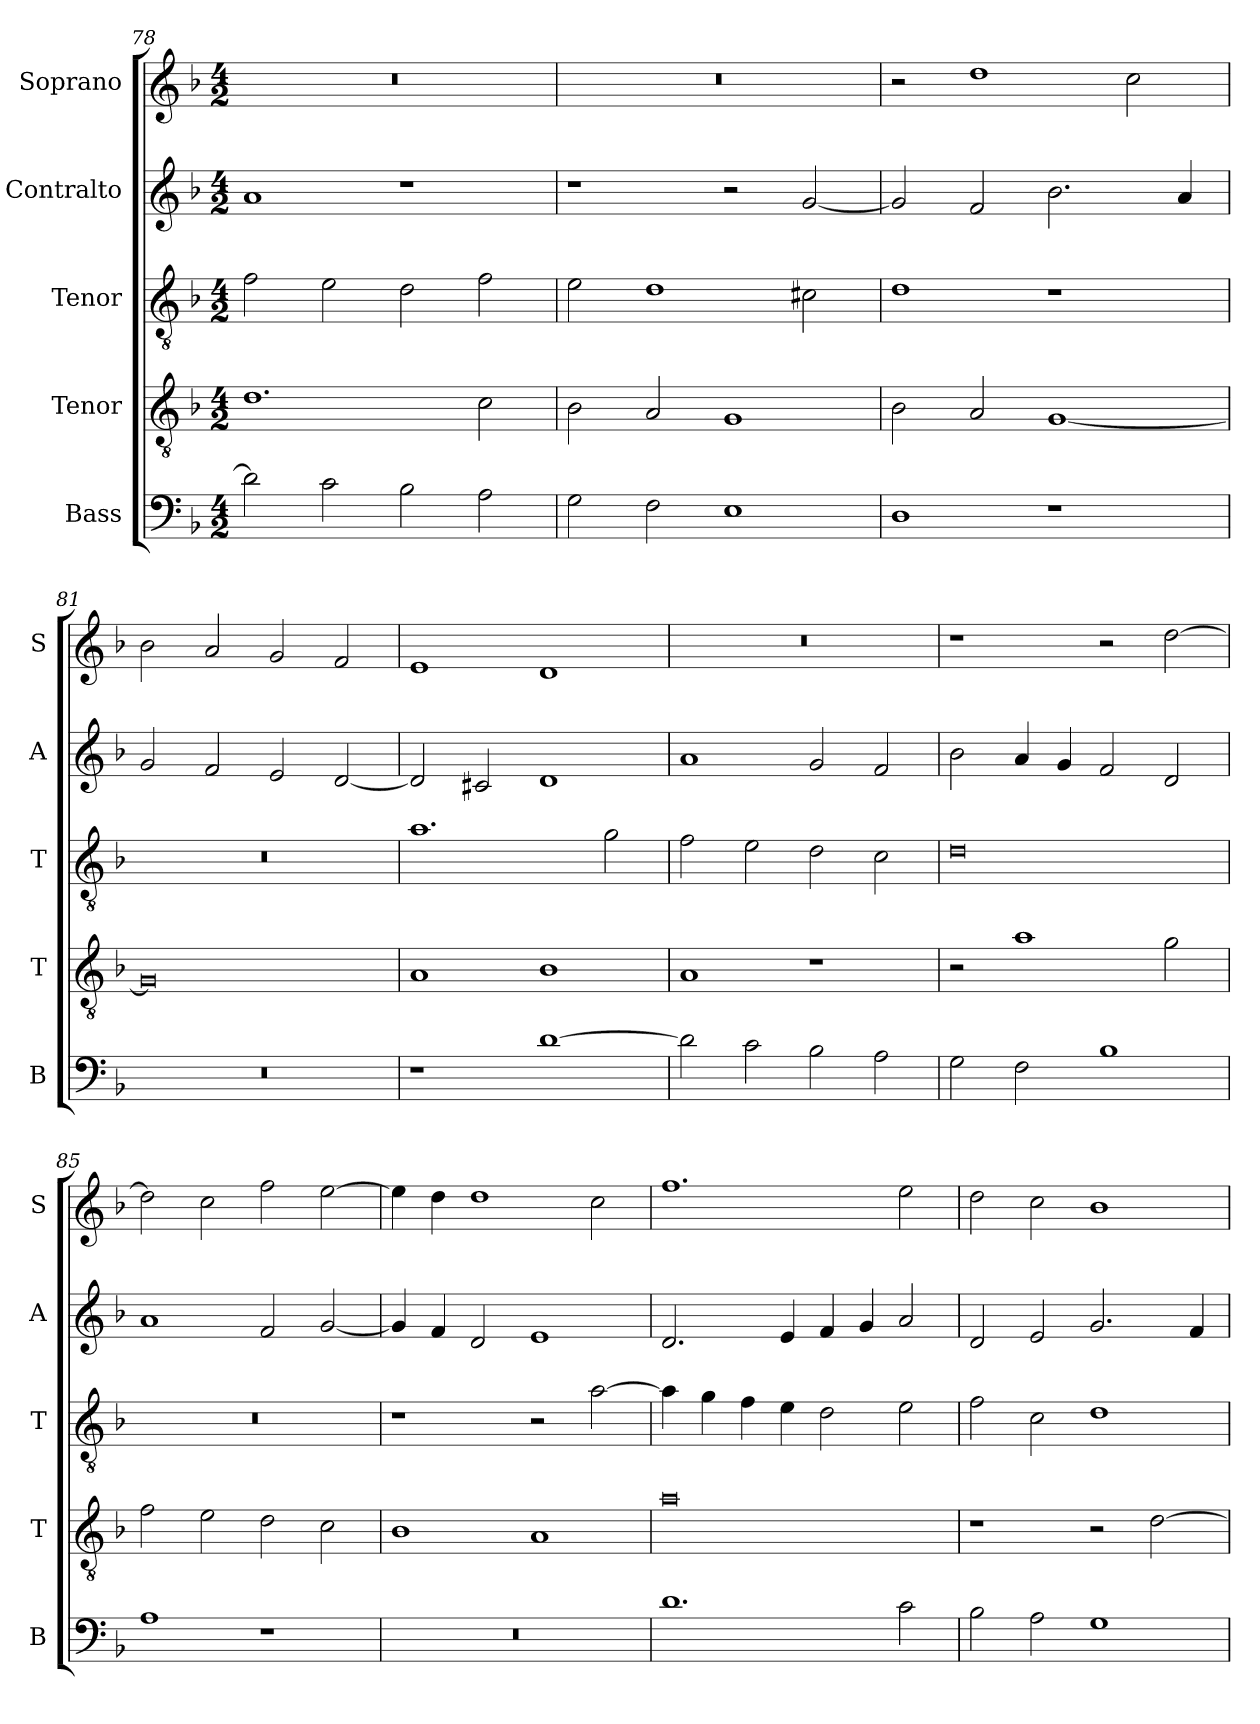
**kern	**kern	**kern	**kern	**kern
*part5	*part4	*part3	*part2	*part1
*staff5	*staff4	*staff3	*staff2	*staff1
*I"Bass	*I"Tenor	*I"Tenor	*I"Contralto	*I"Soprano
*I'B	*I'T	*I'T	*I'A	*I'S
*clefF4	*clefGv2	*clefGv2	*clefG2	*clefG2
*k[b-]	*k[b-]	*k[b-]	*k[b-]	*k[b-]
*D:aeo	*D:aeo	*D:aeo	*D:aeo	*D:aeo
*M4/2	*M4/2	*M4/2	*M4/2	*M4/2
=78	=78	=78	=78	=78
2d]	1.d	2f	1a	0r
2c	.	2e	.	.
2B-	.	2d	1r	.
2A	2c	2f	.	.
=79	=79	=79	=79	=79
2G	2B-	2e	1r	0r
2F	2A	1d	.	.
1E	1G	.	2r	.
.	.	2c#X	[2g	.
=80	=80	=80	=80	=80
1D	2B-	1d	2g]	2r
.	2A	.	2f	1dd
1r	[1G	1r	2.b-	.
.	.	.	.	2cc
.	.	.	4a	.
=81	=81	=81	=81	=81
0r	0G]	0r	2g	2b-
.	.	.	2f	2a
.	.	.	2e	2g
.	.	.	[2d	2f
=82	=82	=82	=82	=82
1r	1A	1.a	2d]	1e
.	.	.	2c#X	.
[1d	1B-	.	1d	1d
.	.	2g	.	.
=83	=83	=83	=83	=83
2d]	1A	2f	1a	0r
2c	.	2e	.	.
2B-	1r	2d	2g	.
2A	.	2c	2f	.
=84	=84	=84	=84	=84
2G	2r	0d	2b-	1r
2F	1a	.	4a	.
.	.	.	4g	.
1B-	.	.	2f	2r
.	2g	.	2d	[2dd
=85	=85	=85	=85	=85
1A	2f	0r	1a	2dd]
.	2e	.	.	2cc
1r	2d	.	2f	2ff
.	2c	.	[2g	[2ee
=86	=86	=86	=86	=86
0r	1B-	1r	4g]	4ee]
.	.	.	4f	4dd
.	.	.	2d	1dd
.	1A	2r	1e	.
.	.	[2a	.	2cc
=87	=87	=87	=87	=87
1.d	0a	4a]	2.d	1.ff
.	.	4g	.	.
.	.	4f	.	.
.	.	4e	4e	.
.	.	2d	4f	.
.	.	.	4g	.
2c	.	2e	2a	2ee
=88	=88	=88	=88	=88
2B-	1r	2f	2d	2dd
2A	.	2c	2e	2cc
1G	2r	1d	2.g	1b-
.	[2d	.	.	.
.	.	.	4f	.
=	=	=	=	=
*-	*-	*-	*-	*-
